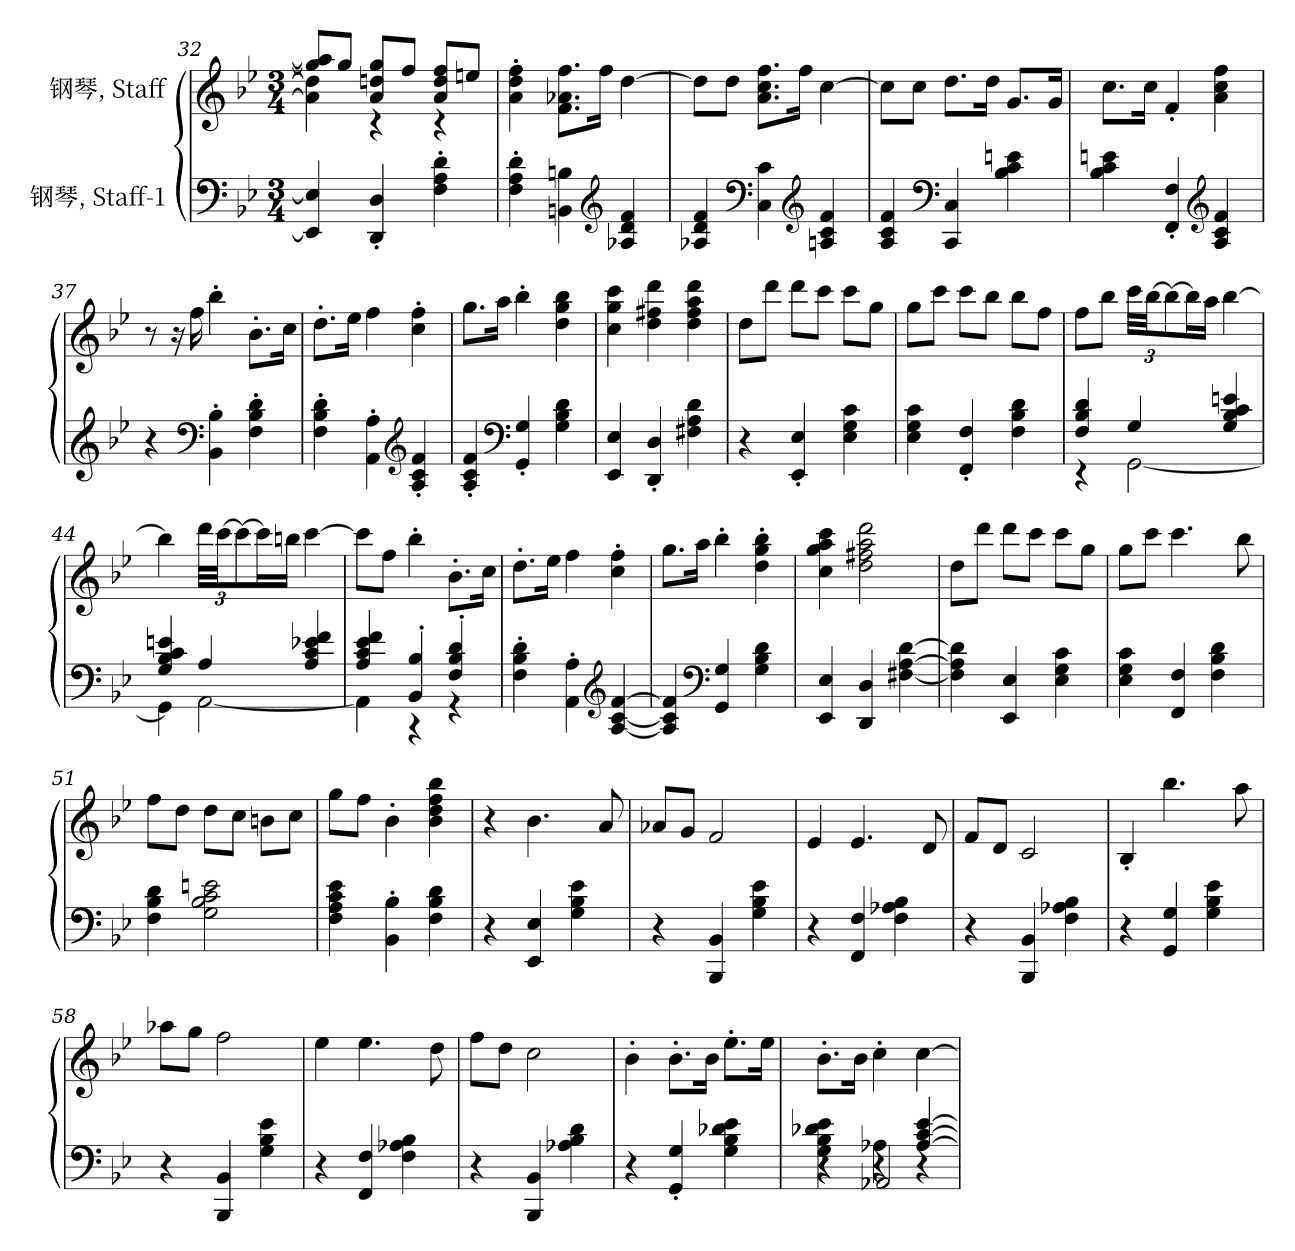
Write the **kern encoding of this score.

**kern	**kern
*part2	*part1
*staff2	*staff1
*I"钢琴, Staff-1	*I"钢琴, Staff
*clefF4	*clefG2
*k[b-e-]	*k[b-e-]
*M3/4	*M3/4
=32	=32
*	*^
4EE/] 4E/]	8gg/] 8aa/]L	4a\] 4dd-\]
.	8gg/J	.
4DD/' 4D/'	8a/ 8ddn/ 8gg/L	4r
.	8ff/J	.
4F\' 4A\' 4d\'	8a/ 8dd/ 8ff/L	4r
.	8een/J	.
*	*v	*v
=33	=33
4F\' 4A\' 4d\'	4a\' 4dd\' 4ff\'
4BBn\ 4Bn\	8.f\ 8.a-X\ 8.ff\L
.	16ff\Jk
*clefG2	*
4A-X/ 4d/ 4f/	[4dd\
=34	=34
4A-X/ 4d/ 4f/	8dd\L]
.	8dd\J
*clefF4	*
4C\ 4c\	8.a\ 8.cc\ 8.ff\L
.	16ff\Jk
*clefG2	*
4An/ 4c/ 4f/	[4cc\
!!LO:LB:g=z
=35	=35
4A/ 4c/ 4f/	8cc\L]
.	8cc\J
*clefF4	*
4CC/ 4C/	8.dd\L
.	16dd\Jk
4B-\ 4c\ 4en\	8.g/L
.	16g/Jk
=36	=36
4B-\ 4c\ 4en\	8.cc\L
.	16cc\Jk
4FF/' 4F/'	4f'/
*clefG2	*
4A/ 4c/ 4f/	4a\ 4cc\ 4ff\
=37	=37
4r	8r
.	16r
.	16ff\
*clefF4	*
4BB-\' 4B-\'	4bb-'\
4F\' 4B-\' 4d\'	8.b-'\L
.	16cc\Jk
=38	=38
4F\' 4B-\' 4d\'	8.dd'\L
.	16ee-\Jk
4AA\' 4A\'	4ff\
*clefG2	*
4A/' 4c/' 4f/'	4cc\' 4ff\'
=39	=39
4A/' 4c/' 4f/'	8.gg\L
.	16aa\Jk
*clefF4	*
4GG/' 4G/'	4bb-'\
4G\ 4B-\ 4d\	4dd\ 4gg\ 4bb-\
!!LO:LB:g=z
=40	=40
4EE-/ 4E-/	4cc\ 4gg\ 4ccc\
4DD/' 4D/'	4dd\ 4ff#X\ 4ddd\
4F#X\ 4A\ 4d\	4dd\ 4ff#\ 4aa\ 4ddd\
=41	=41
4r	8dd\L
.	8ddd\J
4EE-/' 4E-/'	8ddd\L
.	8ccc\J
4E-\ 4G\ 4c\	8ccc\L
.	8gg\J
=42	=42
4E-\ 4G\ 4c\	8gg\L
.	8ccc\J
4FF/' 4F/'	8ccc\L
.	8bb-\J
4F\ 4B-\ 4d\	8bb-\L
.	8ff\J
=43	=43
*^	*
4F/ 4B-/ 4d/	4r	8ff\L
.	.	8bb-\J
*	*	*Xbrackettup
4G/	[2GG\	48ccc\LLL
.	.	[48bb-\JJ
.	.	12bb-\_
.	.	16bb-\L]
.	.	16aa\JJ
4G/ 4B-/ 4c/ 4en/	.	[4bb-\
!!LO:LB:g=z
=44	=44	=44
4G/ 4B-/ 4c/ 4en/	4GG\]	4bb-\]
4A/	[2AA\	48ddd\LLL
.	.	[48ccc\JJ
.	.	12ccc\_
.	.	16ccc\L]
.	.	16bbn\JJ
4A/ 4c/ 4e-X/ 4f/	.	[4ccc\
=45	=45	=45
4A/ 4c/ 4e-/ 4f/	4AA\]	8ccc\L]
.	.	8ff\J
4BB-/' 4B-/'	4r	4bb-'\
4F/' 4B-/' 4d/'	4r	8.b-'\L
.	.	16cc\Jk
*v	*v	*
=46	=46
4F\' 4B-\' 4d\'	8.dd'\L
.	16ee-\Jk
4AA\' 4A\'	4ff\
*clefG2	*
[4A/ [4c/ [4f/	4cc\' 4ff\'
=47	=47
4A/] 4c/] 4f/]	8.gg\L
.	16aa\Jk
*clefF4	*
4GG/ 4G/	4bb-'\
4G\ 4B-\ 4d\	4dd\' 4gg\' 4bb-\'
=48	=48
4EE-/ 4E-/	4cc\ 4gg\ 4aa\ 4ccc\
4DD/ 4D/	2dd\ 2ff#X\ 2aa\ 2ddd\
[4F#X\ [4A\ [4d\	.
!!LO:LB:g=z
=49	=49
4F#\] 4A\] 4d\]	8dd\L
.	8ddd\J
4EE-/ 4E-/	8ddd\L
.	8ccc\J
4E-\ 4G\ 4c\	8ccc\L
.	8gg\J
=50	=50
4E-\ 4G\ 4c\	8gg\L
.	8ccc\J
4FF/ 4F/	4.ccc\
4F\ 4B-\ 4d\	.
.	8bb-\
=51	=51
4F\ 4B-\ 4d\	8ff\L
.	8dd\J
2G\ 2B-\ 2c\ 2en\	8dd\L
.	8cc\J
.	8bn\L
.	8cc\J
=52	=52
4F\ 4A\ 4c\ 4e-\	8gg\L
.	8ff\J
4BB-\' 4B-\'	4b-'\
4F\ 4B-\ 4d\	4b-\ 4dd\ 4ff\ 4bb-\
=53	=53
4r	4r
4EE-/ 4E-/	4.b-\
4G\ 4B-\ 4e-\	.
.	8a/
=54	=54
4r	8a-X/L
.	8g/J
4BBB-/ 4BB-/	2f/
4G\ 4B-\ 4e-\	.
=55	=55
4r	4e-/
4FF/ 4F/	4.e-/
4F\ 4A-X\ 4B-\	.
.	8d/
!!LO:LB:g=z
=56	=56
4r	8f/L
.	8d/J
4BBB-/ 4BB-/	2c/
4F\ 4A-X\ 4B-\	.
=57	=57
4r	4B-'/
4GG/ 4G/	4.bb-\
4G\ 4B-\ 4e-\	.
.	8aa\
=58	=58
4r	8aa-X\L
.	8gg\J
4BBB-/ 4BB-/	2ff\
4G\ 4B-\ 4e-\	.
=59	=59
4r	4ee-\
4FF/ 4F/	4.ee-\
4F\ 4A-X\ 4B-\	.
.	8dd\
=60	=60
4r	8ff\L
.	8dd\J
4BBB-/ 4BB-/	2cc\
4A-X\ 4B-\ 4d\	.
=61	=61
4r	4b-'\
4GG/' 4G/'	8.b-'\L
.	16b-\Jk
4G\ 4B-\ 4d-X\ 4e-\	8.ee-'\L
.	16ee-\Jk
=62	=62
*^	*
*	*^	*
4r	4G\ 4B-\ 4d-X\ 4e-\	4r	8.b-'\L
.	.	.	16b-\Jk
4r	4A-X\	2AA-X/	4cc'\
[4A-/ [4c/ [4e-/	4r	.	[4cc\
*v	*v	*v	*
=	=
*-	*-
